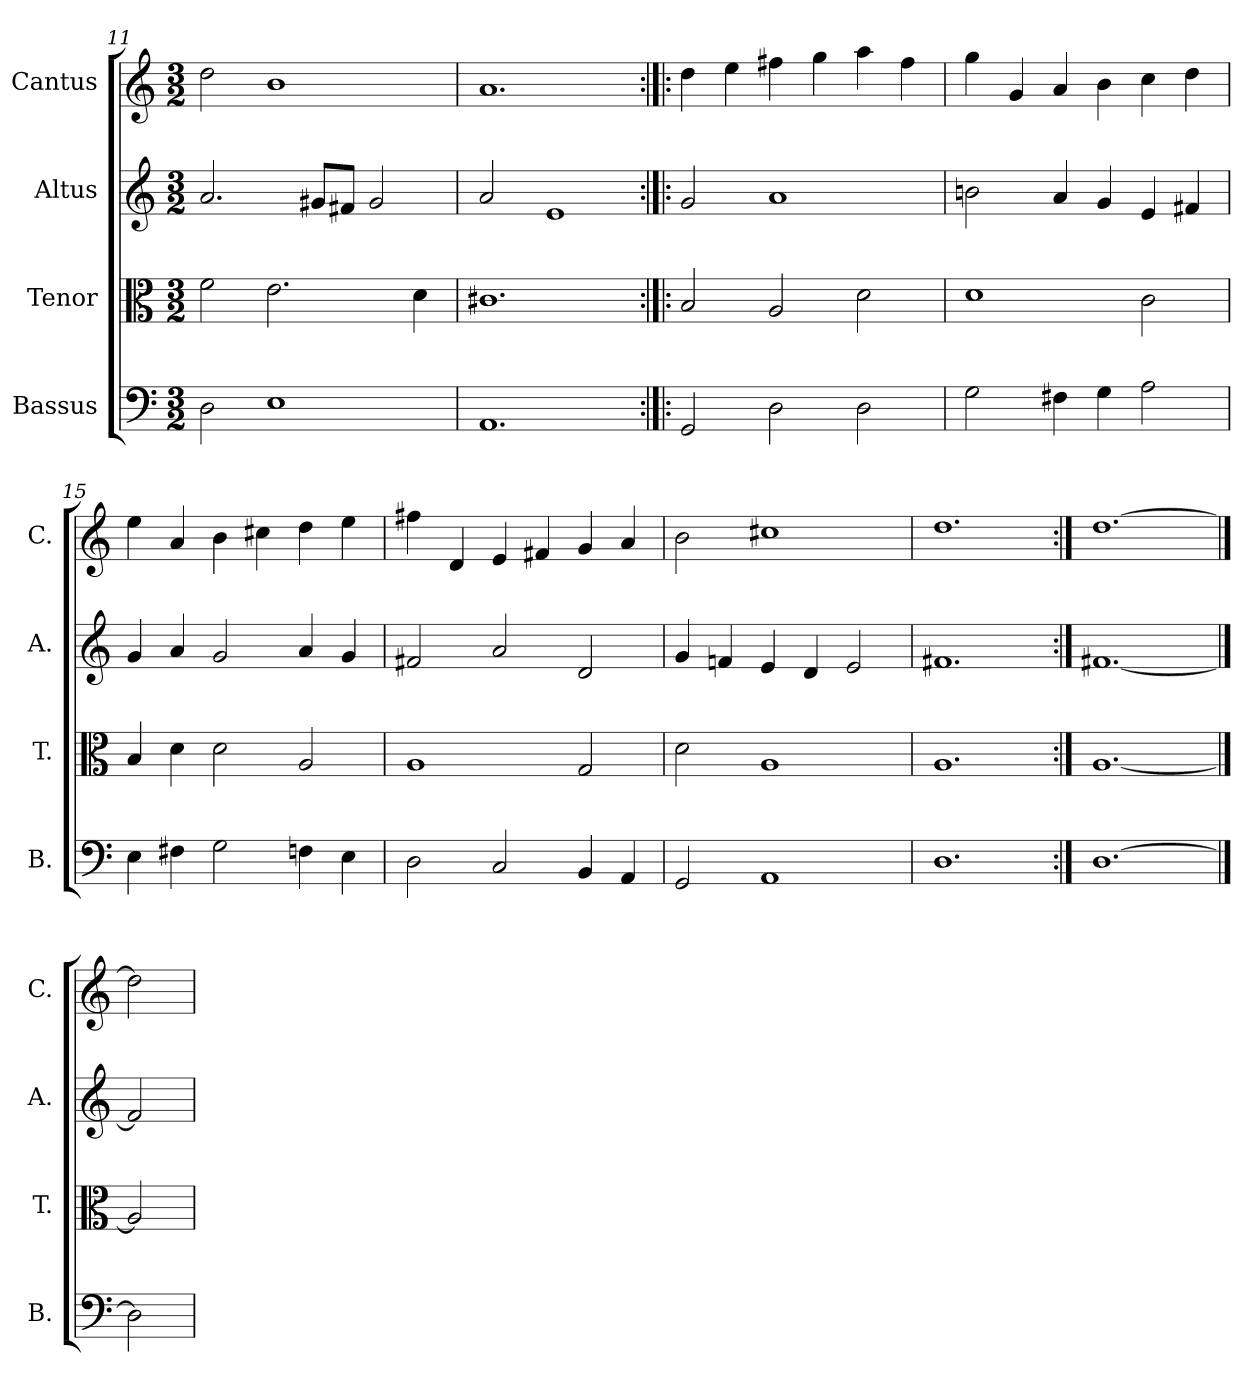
**kern	**kern	**kern	**kern
*part4	*part3	*part2	*part1
*staff4	*staff3	*staff2	*staff1
*I"Bassus	*I"Tenor	*I"Altus	*I"Cantus
*I'B.	*I'T.	*I'A.	*I'C.
*clefF4	*clefC3	*clefG2	*clefG2
*k[]	*k[]	*k[]	*k[]
*M3/2	*M3/2	*M3/2	*M3/2
=11	=11	=11	=11
2D\	2f\	2.a/	2dd\
1E	2.e\	.	1b
.	.	8g#X/L	.
.	.	8f#X/J	.
.	.	2g#/	.
.	4d\	.	.
=12	=12	=12	=12
1.AA	1.c#X	2a/	1.a
.	.	1e	.
=13:|!|:	=13:|!|:	=13:|!|:	=13:|!|:
2GG/	2B/	2g/	4dd\
.	.	.	4ee\
2D\	2A/	1a	4ff#X\
.	.	.	4gg\
2D\	2d\	.	4aa\
.	.	.	4ff#\
=14	=14	=14	=14
2G\	1d	2bn\	4gg\
.	.	.	4g/
4F#X\	.	4a/	4a/
4G\	.	4g/	4b\
2A\	2c\	4e/	4cc\
.	.	4f#X/	4dd\
=15	=15	=15	=15
4E\	4B/	4g/	4ee\
4F#X\	4d\	4a/	4a/
2G\	2d\	2g/	4b\
.	.	.	4cc#X\
4Fn\	2A/	4a/	4dd\
4E\	.	4g/	4ee\
=16	=16	=16	=16
2D\	1A	2f#X/	4ff#X\
.	.	.	4d/
2C/	.	2a/	4e/
.	.	.	4f#X/
4BB/	2G/	2d/	4g/
4AA/	.	.	4a/
=17	=17	=17	=17
2GG/	2d\	4g/	2b\
.	.	4fn/	.
1AA	1A	4e/	1cc#X
.	.	4d/	.
.	.	2e/	.
=18	=18	=18	=18
1.D	1.A	1.f#X	1.dd
=19:|!	=19:|!	=19:|!	=19:|!
[1.D	[1.A	[1.f#X	[1.dd
==20	==20	==20	==20
2D]	2A]	2f#]	2dd]
=	=	=	=
*-	*-	*-	*-
